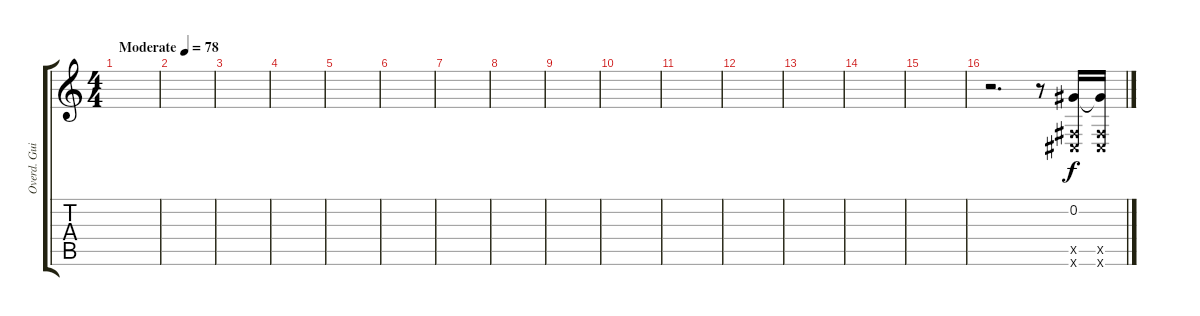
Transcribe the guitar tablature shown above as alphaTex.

\track ("Overd. Guitar" "Overd. Gui") {instrument overdrivenguitar}
\staff {score tabs}
\tuning (Db4 Ab3 E3 B2 Gb2 Db2) {hide}
\ts (4 4)
\tempo (78 "Moderate")
\clef g2
\ks c
|
|
|
|
|
|
|
|
|
|
|
|
|
|
|
r.2{d} r.8 (0.2 0.5{x} 0.6{x}).16 (0.2{t} 0.5{x} 0.6{x}).16
